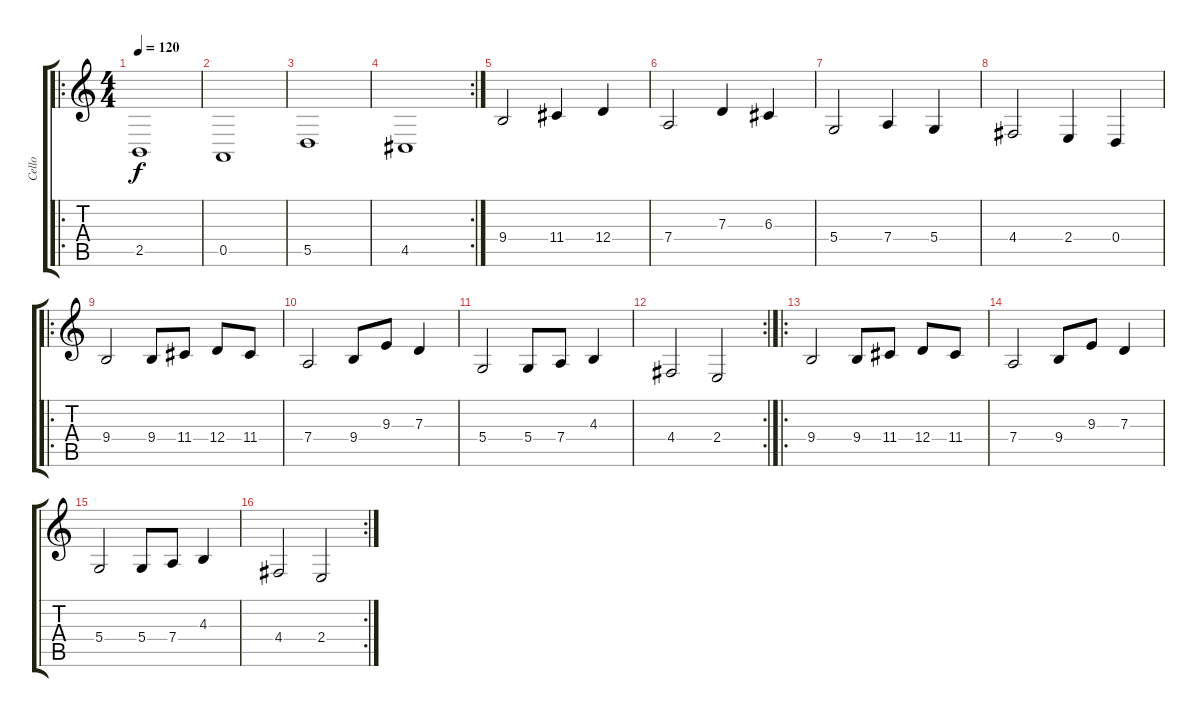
\track ("Cello" "Cello") {instrument cello}
\staff {score tabs}
\tuning (E4 B3 G3 D3 A2 E2) {hide}
\ro
\ts (4 4)
\tempo 120
\clef g2
\ks c
2.5.1{dy f instrument cello} |
0.5.1 |
5.5.1 |
\rc 2
4.5.1 |
9.4.2 11.4.4 12.4.4 |
7.4.2 7.3.4 6.3.4 |
5.4.2 7.4.4 5.4.4 |
4.4.2 2.4.4 0.4.4 |
\ro
9.4.2 9.4.8 11.4.8 12.4.8 11.4.8 |
7.4.2 9.4.8 9.3.8 7.3.4 |
5.4.2 5.4.8 7.4.8 4.3.4 |
\rc 2
4.4.2 2.4.2 |
\ro
9.4.2 9.4.8 11.4.8 12.4.8 11.4.8 |
7.4.2 9.4.8 9.3.8 7.3.4 |
5.4.2 5.4.8 7.4.8 4.3.4 |
\rc 2
4.4.2 2.4.2
